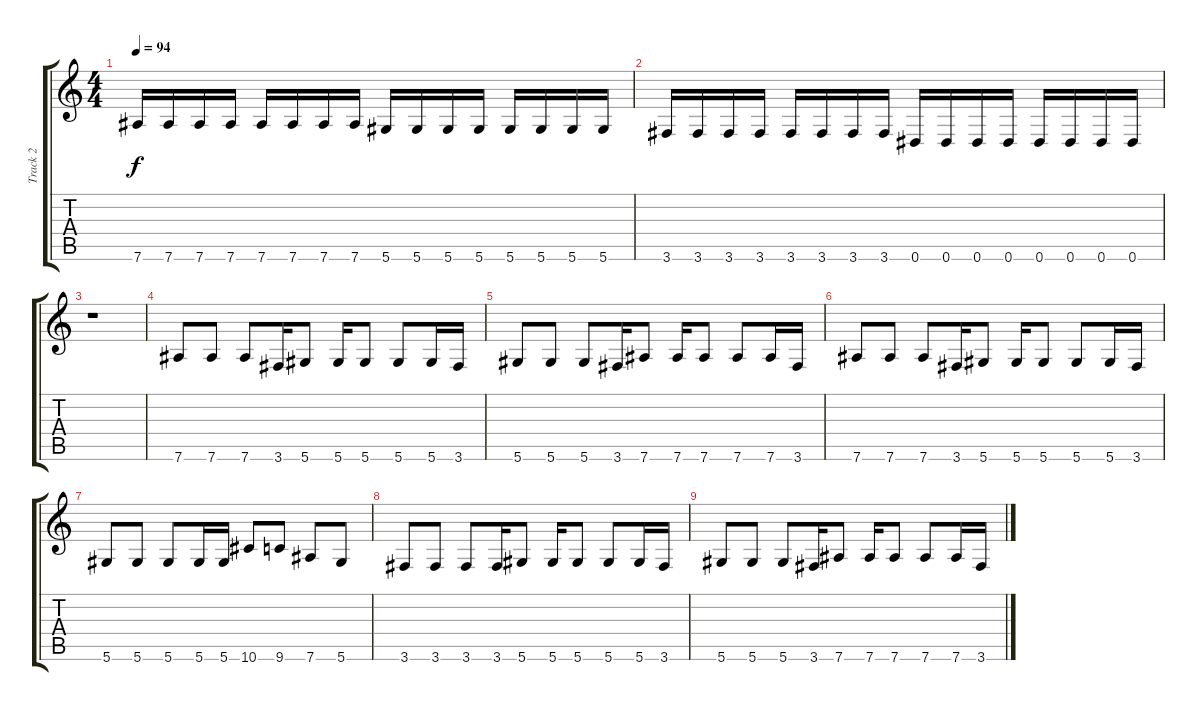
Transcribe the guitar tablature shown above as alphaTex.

\track ("Track 2" "Track 2") {instrument electricbassfinger}
\staff {score tabs}
\tuning (Eb4 Bb3 Gb3 Db3 Ab2 Eb2) {hide}
\ts (4 4)
\tempo 94
\clef g2
\ks c
7.6.16{dy f} 7.6.16 7.6.16 7.6.16 7.6.16 7.6.16 7.6.16 7.6.16 5.6.16 5.6.16 5.6.16 5.6.16 5.6.16 5.6.16 5.6.16 5.6.16 |
3.6.16 3.6.16 3.6.16 3.6.16 3.6.16 3.6.16 3.6.16 3.6.16 0.6.16 0.6.16 0.6.16 0.6.16 0.6.16 0.6.16 0.6.16 0.6.16 |
r.1 |
7.6.8 7.6.8 7.6.8 3.6.16 5.6.8 5.6.16 5.6.8 5.6.8 5.6.16 3.6.16 |
5.6.8 5.6.8 5.6.8 3.6.16 7.6.8 7.6.16 7.6.8 7.6.8 7.6.16 3.6.16 |
7.6.8 7.6.8 7.6.8 3.6.16 5.6.8 5.6.16 5.6.8 5.6.8 5.6.16 3.6.16 |
5.6.8 5.6.8 5.6.8 5.6.16 5.6.16 10.6.8 9.6.8 7.6.8 5.6.8 |
3.6.8 3.6.8 3.6.8 3.6.16 5.6.8 5.6.16 5.6.8 5.6.8 5.6.16 3.6.16 |
5.6.8 5.6.8 5.6.8 3.6.16 7.6.8 7.6.16 7.6.8 7.6.8 7.6.16 3.6.16
